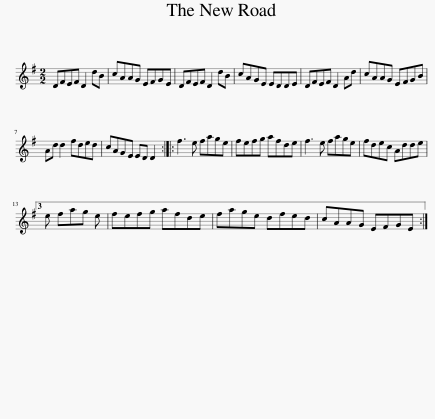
X:1
L:1/8
M:2/2
I:linebreak $
K:G
V:1 treble
V:1
 DFEF D2 dB | cAAG EFGE | DFEF D2 dB | cAGE EDDE | DFEF D2 Ad | %5
 cAAG EFGB |$ Ad d2 fded | cAGE ED D2 :: f3 e fage | fefg afde | %10
 f3 e fage | fdec Adde |3$ e fag e | fefg afde | fage dfed | %15
 cAAG EFGE :| %16
